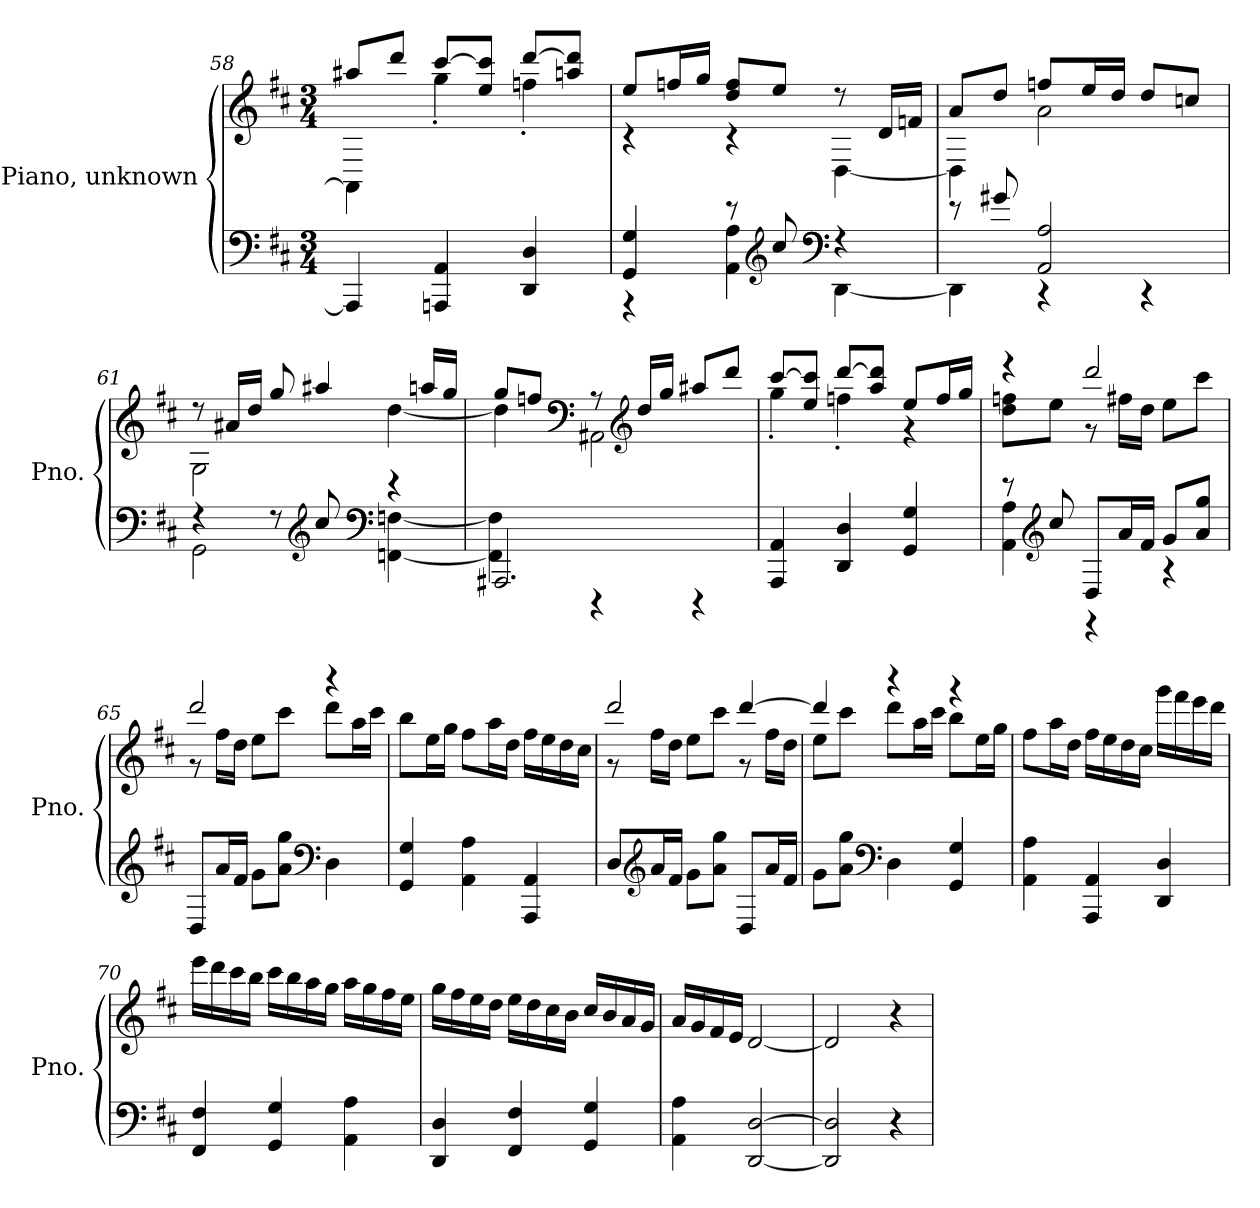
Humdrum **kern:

**kern	**kern
*part1	*part1
*staff2	*staff1
*I"Piano, unknown	*
*I'Pno.	*
*clefF4	*clefG2
*k[f#c#]	*k[f#c#]
*M3/4	*M3/4
=58	=58
*	*^
4AAA#/]	8aa#X/L	4AA#\]
.	8ddd/J	.
4AAAn/ 4AA/	[8ccc#/L	4gg'\
.	8ee/ 8ccc#/]J	.
4DD/ 4D/	[8ddd/L	4ffn'\
.	8aan/ 8ddd/]J	.
=59	=59	=59
*^	*	*
4GG/ 4G/	4r	8ee/L	4r
.	.	16ffn/L	.
.	.	16gg/JJ	.
8r	4AA\ 4A\	8dd/ 8ff/L	4r
*clefG2	*	*	*
8cc#/	.	8ee/J	.
*clefF4	*	*	*
4r	[4DD\	8r	[4D\
.	.	16d/LL	.
.	.	16fn/JJ	.
=60	=60	=60	=60
8r	4DD\]	8a/L	4D\]
8g#X/	.	8dd/J	.
2AA/ 2A/	4r	8ffn/L	2a\
.	.	16ee/L	.
.	.	16dd/JJ	.
.	4r	8dd/L	.
.	.	8ccn/J	.
!!LO:PB:g=z	!!
=61	=61	=61	=61
4r	2GG\	8r	2G\
.	.	16a#X/LL	.
.	.	16dd/JJ	.
8r	.	8gg/	.
*clefG2	*	*	*
8cc#/	.	4aa#X/	.
*clefF4	*	*	*
4r	[4FFn\ [4Fn\	.	[4dd\
.	.	16aan/LL	.
.	.	16gg/JJ	.
=62	=62	=62	=62
2.AAA#X/	4FF\] 4F\]	8gg/L	4dd\]
.	.	8ffn/J	.
*	*	*clefF4	*
.	4r	8r	2AA#X\
*	*	*clefG2	*
.	.	16dd/LL	.
.	.	16gg/JJ	.
.	4r	8aa#X/L	.
.	.	8ddd/J	.
*v	*v	*	*
=63	=63	=63
4AAA/ 4AA/	[8ccc#/L	4gg'\
.	8ee/ 8ccc#/]J	.
4DD/ 4D/	[8ddd/L	4ffn'\
.	8aa/ 8ddd/]J	.
4GG/ 4G/	8ee/L	4r
.	16ff/L	.
.	16gg/JJ	.
!!LO:LB:g=z	!!
=64	=64	=64
*^	*	*
8r	4AA\ 4A\	4r	8dd\ 8ffn\L
*clefG2	*	*	*
8cc#/	.	.	8ee\J
8D/L	4r	2ddd/	8r
16a/L	.	.	16ff#X\LL
16f#/JJ	.	.	16dd\JJ
8g/L	4r	.	8ee\L
8a/ 8gg/J	.	.	8ccc#\J
*v	*v	*	*
=65	=65	=65
8D/L	2ddd/	8r
16a/L	.	16ff#\LL
16f#/JJ	.	16dd\JJ
8g\L	.	8ee\L
8a\ 8gg\J	.	8ccc#\J
*clefF4	*	*
4D\	4r	8ddd\L
.	.	16aa\L
.	.	16ccc#\JJ
*	*v	*v
=66	=66
4GG/ 4G/	8bb\L
.	16ee\L
.	16gg\JJ
4AA\ 4A\	8ff#\L
.	16aa\L
.	16dd\JJ
4AAA/ 4AA/	16ff#\LL
.	16ee\
.	16dd\
.	16cc#\JJ
=67	=67
*	*^
8D/L	2ddd/	8r
*clefG2	*	*
16a/L	.	16ff#\LL
16f#/JJ	.	16dd\JJ
8g\L	.	8ee\L
8a\ 8gg\J	.	8ccc#\J
8D/L	[4ddd/	8r
16a/L	.	16ff#\LL
16f#/JJ	.	16dd\JJ
!!LO:LB:g=z	!!
=68	=68	=68
8g\L	4ddd/]	8ee\L
8a\ 8gg\J	.	8ccc#\J
*clefF4	*	*
4D\	4r	8ddd\L
.	.	16aa\L
.	.	16ccc#\JJ
4GG/ 4G/	4r	8bb\L
.	.	16ee\L
.	.	16gg\JJ
*	*v	*v
=69	=69
4AA\ 4A\	8ff#\L
.	16aa\L
.	16dd\JJ
4AAA/ 4AA/	16ff#\LL
.	16ee\
.	16dd\
.	16cc#\JJ
4DD/ 4D/	16ggg\LL
.	16fff#\
.	16eee\
.	16ddd\JJ
=70	=70
4FF#/ 4F#/	16eee\LL
.	16ddd\
.	16ccc#\
.	16bb\JJ
4GG/ 4G/	16ccc#\LL
.	16bb\
.	16aa\
.	16gg\JJ
4AA\ 4A\	16aa\LL
.	16gg\
.	16ff#\
.	16ee\JJ
!!LO:LB:g=z
=71	=71
4DD/ 4D/	16gg\LL
.	16ff#\
.	16ee\
.	16dd\JJ
4FF#/ 4F#/	16ee\LL
.	16dd\
.	16cc#\
.	16b\JJ
4GG/ 4G/	16cc#/LL
.	16b/
.	16a/
.	16g/JJ
=72	=72
4AA\ 4A\	16a/LL
.	16g/
.	16f#/
.	16e/JJ
[2DD/ [2D/	[2d/
=73	=73
2DD/] 2D/]	2d/]
4r	4r
=	=
*-	*-
